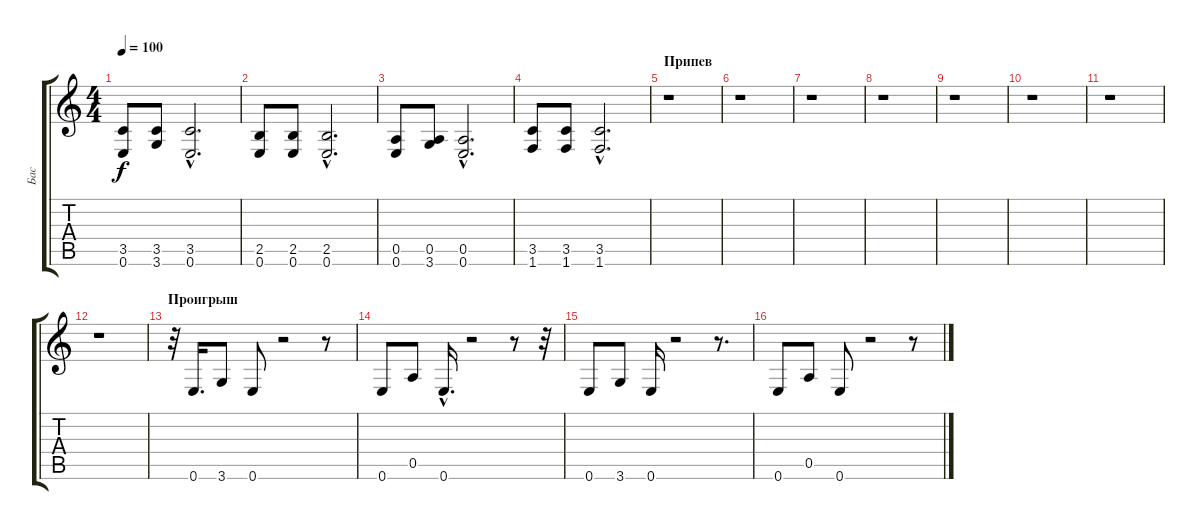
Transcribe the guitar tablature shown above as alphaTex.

\track ("Бас" "Бас") {instrument electricbassfinger}
\staff {score tabs}
\tuning (E4 B3 G3 D3 A2 E2) {hide}
\ts (4 4)
\tempo 100
\clef g2
\ks c
(3.5 0.6).8{dy f} (3.5 3.6).8 (3.5{hac} 0.6{hac}).2{d} |
(2.5 0.6).8 (2.5 0.6).8 (2.5{hac} 0.6{hac}).2{d} |
(0.5 0.6).8 (0.5 3.6).8 (0.5{hac} 0.6{hac}).2{d} |
(3.5 1.6).8 (3.5 1.6).8 (3.5{hac} 1.6{hac}).2{d} |
\section ("" "Припев")
r.1 |
r.1 |
r.1 |
r.1 |
r.1 |
r.1 |
r.1 |
r.1 |
\section ("" "Проигрыш")
r.32 0.6.16{d} 3.6.8 0.6.8 r.2 r.8 |
0.6.8 0.5.8 0.6{hac}.16{d} r.2 r.8 r.32 |
0.6.8 3.6.8 0.6.16 r.2 r.8{d} |
0.6.8 0.5.8 0.6.8 r.2 r.8
